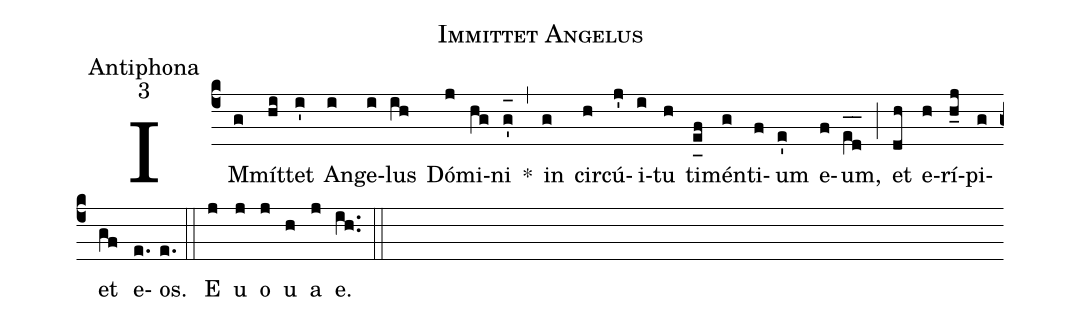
name:Immittet Angelus;
office-part:Antiphona;
mode:3;
%%
(c4) IM(g)mít(hi)tet(i') An(i)ge(i)lus(ih) Dó(j)mi(hg)ni(g'_[oh:h]) *(,) in(g) cir(h)cú(j')i(i)tu(h) ti(e_[uh:l]f)mén(g)ti(f)um(e') e(f)um,(e_[oh:h][ll:1]d_[oh:h]) (;) et(dh) e(h)rí(h_j)pi(g)et(gf) e(e.)os.(e.) (::) <eu>E(j) u(j) o(j) u(h) a(j) e.</eu>(ih..) (::)
